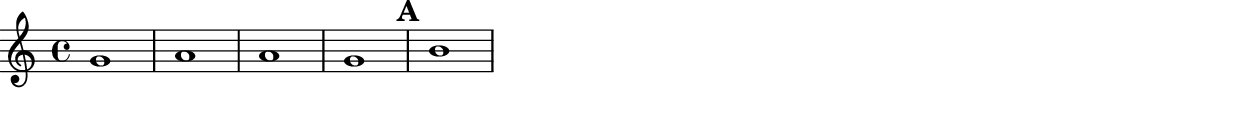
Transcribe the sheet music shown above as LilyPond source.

%% Generated by lilypond-book
%% Options: [exampleindent=10.16\mm,indent=0\mm,line-width=160\mm]
\include "lilypond-book-preamble.ly"


% ****************************************************************
% Start cut-&-pastable-section
% ****************************************************************

#(ly:set-option 'eps-box-padding 3.000000)



\paper {
  indent = 0\mm
  line-width = 160\mm
  % offset the left padding, also add 1mm as lilypond creates cropped
  % images with a little space on the right
  line-width = #(- line-width (* mm  3.000000) (* mm 1))
}

\layout {
  
}





% ****************************************************************
% ly snippet:
% ****************************************************************
\sourcefilename "/home/gub/NewGub/gub/target/linux-x86/src/lilypond-git.sv.gnu.org--lilypond.git-release-unstable/input/regression/repeat-dc-al-rehearsal-mark.ly"
\sourcefileline 0
\version "2.23.6"

#(ly:set-option 'warning-as-error #t)

\header {
  texidoc="This tests @emph{D.C. al Coda} form, but with a rehearsal
mark where the Coda label would normally be.  The @emph{D.C.}
instructions refer to the rehearsal mark."
}

piece = \new Voice \fixed c' {
  \repeat segno 2 {
    g1
    \alternative {
      { a1 | 1 }
      <>
    }
  }
  \mark \default
  b1
}

\new Score {
  \new Staff \with { instrumentName = "default" } \piece
}

\new Score \with {
  dalSegnoTextFormatter = #format-dal-segno-text-brief
} {
  \new Staff \with { instrumentName = "brief" } \piece
}

\new Score {
  \new Staff \with { instrumentName = "unfolded" } \unfoldRepeats \piece
}



% ****************************************************************
% end ly snippet
% ****************************************************************
